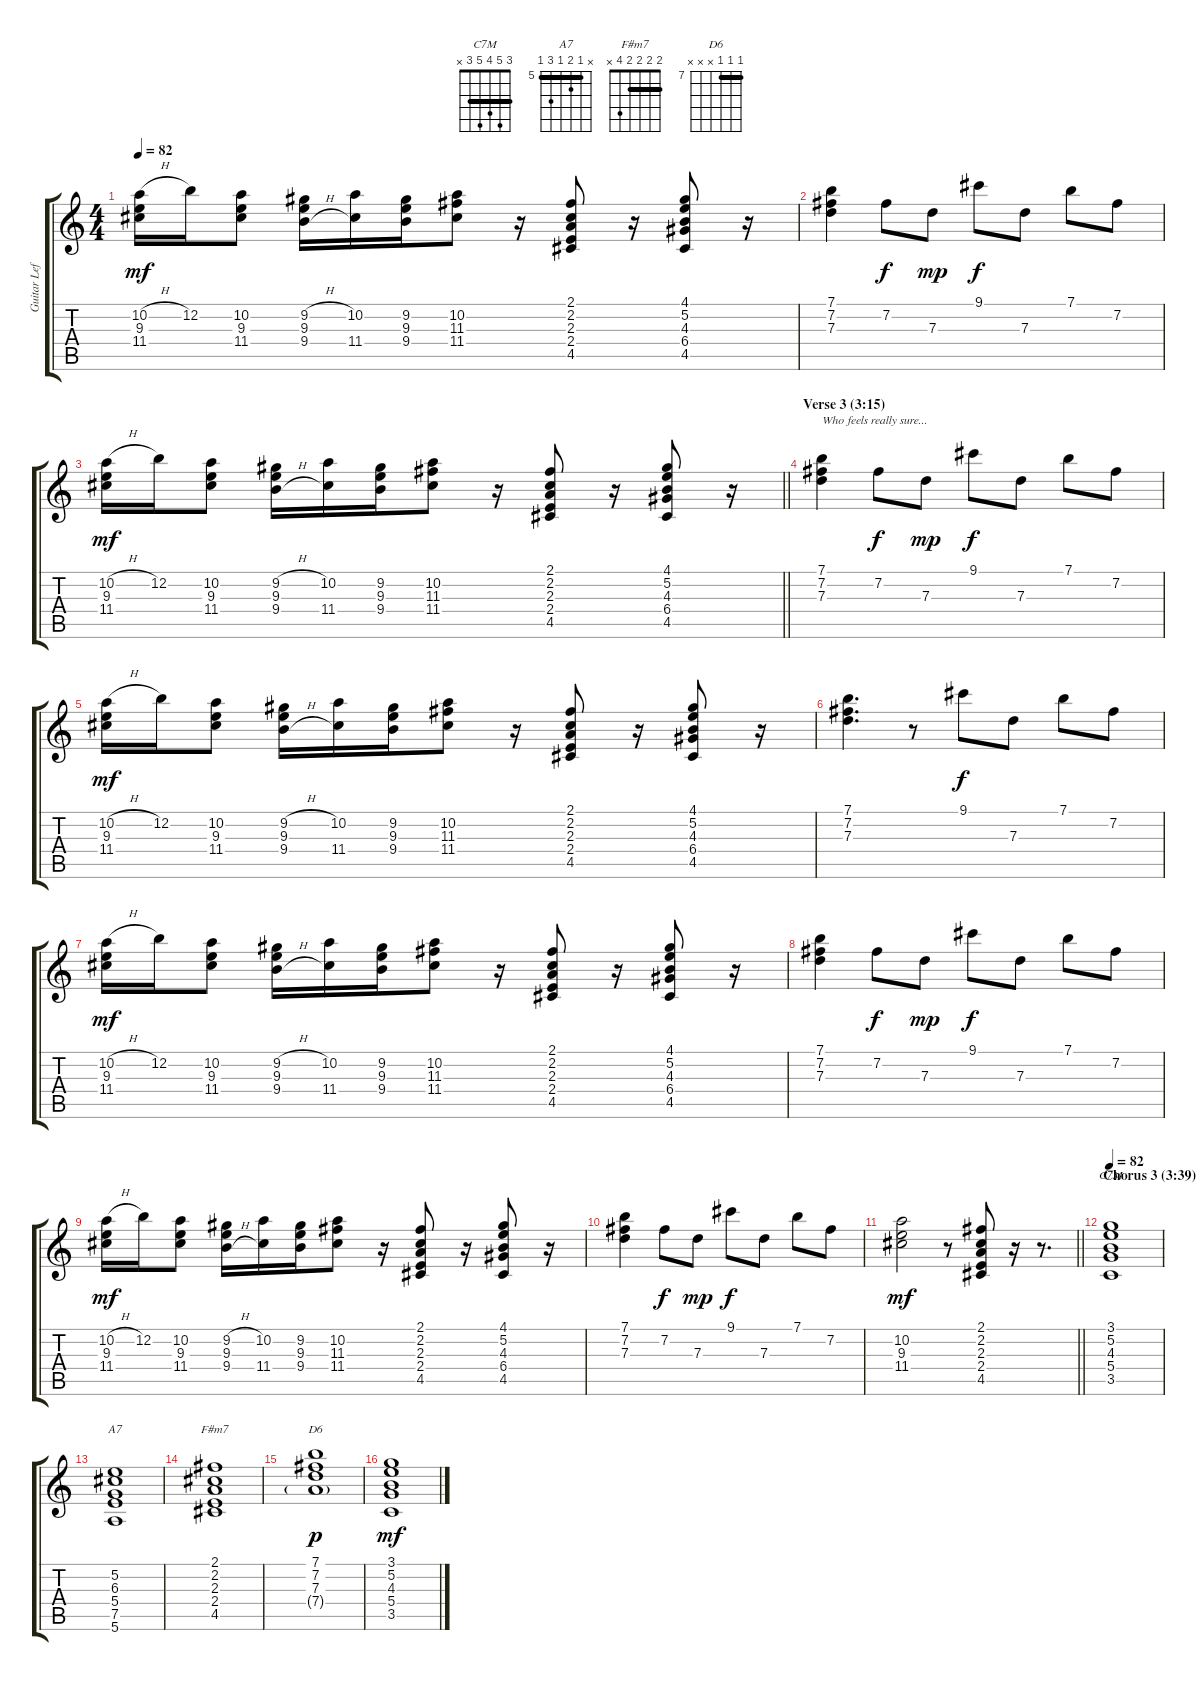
\track ("Guitar Left" "Guitar Lef") {instrument electricguitarjazz}
\staff {score tabs}
\tuning (E4 B3 G3 D3 A2 E2) {hide}
\chord ("C7M" 3 5 4 5 3 x) {barre 3}
\chord ("A7" x 5 6 5 7 5) {firstfret 5 barre 5}
\chord ("F#m7" 2 2 2 2 4 x) {barre 2}
\chord ("D6" 7 7 7 x x x) {firstfret 7 barre 7}
\ts (4 4)
\tempo 82
\clef g2
\ks c
(10.2{h} 9.3 11.4).16{dy mf} 12.2.16 (10.2 9.3 11.4).8 (9.2{h} 9.3 9.4{h}).16 (10.2 11.4).16 (9.2 9.3 9.4).16 (10.2 11.3 11.4).8 r.16 (2.1 2.2 2.3 2.4 4.5).8 r.16 (4.1 5.2 4.3 6.4 4.5).8 r.16 |
(7.1 7.2 7.3).4 7.2.8{dy f} 7.3.8{dy mp} 9.1.8{dy f} 7.3.8 7.1.8 7.2.8 |
\barLineRight lightlight
(10.2{h} 9.3 11.4).16{dy mf} 12.2.16 (10.2 9.3 11.4).8 (9.2{h} 9.3 9.4{h}).16 (10.2 11.4).16 (9.2 9.3 9.4).16 (10.2 11.3 11.4).8 r.16 (2.1 2.2 2.3 2.4 4.5).8 r.16 (4.1 5.2 4.3 6.4 4.5).8 r.16 |
\section ("" "Verse 3 (3:15)")
(7.1 7.2 7.3).4{txt "Who feels really sure..."} 7.2.8{dy f} 7.3.8{dy mp} 9.1.8{dy f} 7.3.8 7.1.8 7.2.8 |
(10.2{h} 9.3 11.4).16{dy mf} 12.2.16 (10.2 9.3 11.4).8 (9.2{h} 9.3 9.4{h}).16 (10.2 11.4).16 (9.2 9.3 9.4).16 (10.2 11.3 11.4).8 r.16 (2.1 2.2 2.3 2.4 4.5).8 r.16 (4.1 5.2 4.3 6.4 4.5).8 r.16 |
(7.1 7.2 7.3).4{d} r.8 9.1.8{dy f} 7.3.8 7.1.8 7.2.8 |
(10.2{h} 9.3 11.4).16{dy mf} 12.2.16 (10.2 9.3 11.4).8 (9.2{h} 9.3 9.4{h}).16 (10.2 11.4).16 (9.2 9.3 9.4).16 (10.2 11.3 11.4).8 r.16 (2.1 2.2 2.3 2.4 4.5).8 r.16 (4.1 5.2 4.3 6.4 4.5).8 r.16 |
(7.1 7.2 7.3).4 7.2.8{dy f} 7.3.8{dy mp} 9.1.8{dy f} 7.3.8 7.1.8 7.2.8 |
(10.2{h} 9.3 11.4).16{dy mf} 12.2.16 (10.2 9.3 11.4).8 (9.2{h} 9.3 9.4{h}).16 (10.2 11.4).16 (9.2 9.3 9.4).16 (10.2 11.3 11.4).8 r.16 (2.1 2.2 2.3 2.4 4.5).8 r.16 (4.1 5.2 4.3 6.4 4.5).8 r.16 |
(7.1 7.2 7.3).4 7.2.8{dy f} 7.3.8{dy mp} 9.1.8{dy f} 7.3.8 7.1.8 7.2.8 |
\barLineRight lightlight
(10.2 9.3 11.4).2{dy mf} r.8 (2.1 2.2 2.3 2.4 4.5).8 r.16 r.8{d} |
\section ("" "Chorus 3 (3:39)")
\tempo 82
(3.1 5.2 4.3 5.4 3.5).1{ch "C7M"} |
(5.2 6.3 5.4 7.5 5.6).1{ch "A7"} |
(2.1 2.2 2.3 2.4 4.5).1{ch "F#m7"} |
(7.1 7.2 7.3 7.4{g}).1{ch "D6" dy p} |
(3.1 5.2 4.3 5.4 3.5).1{dy mf}
